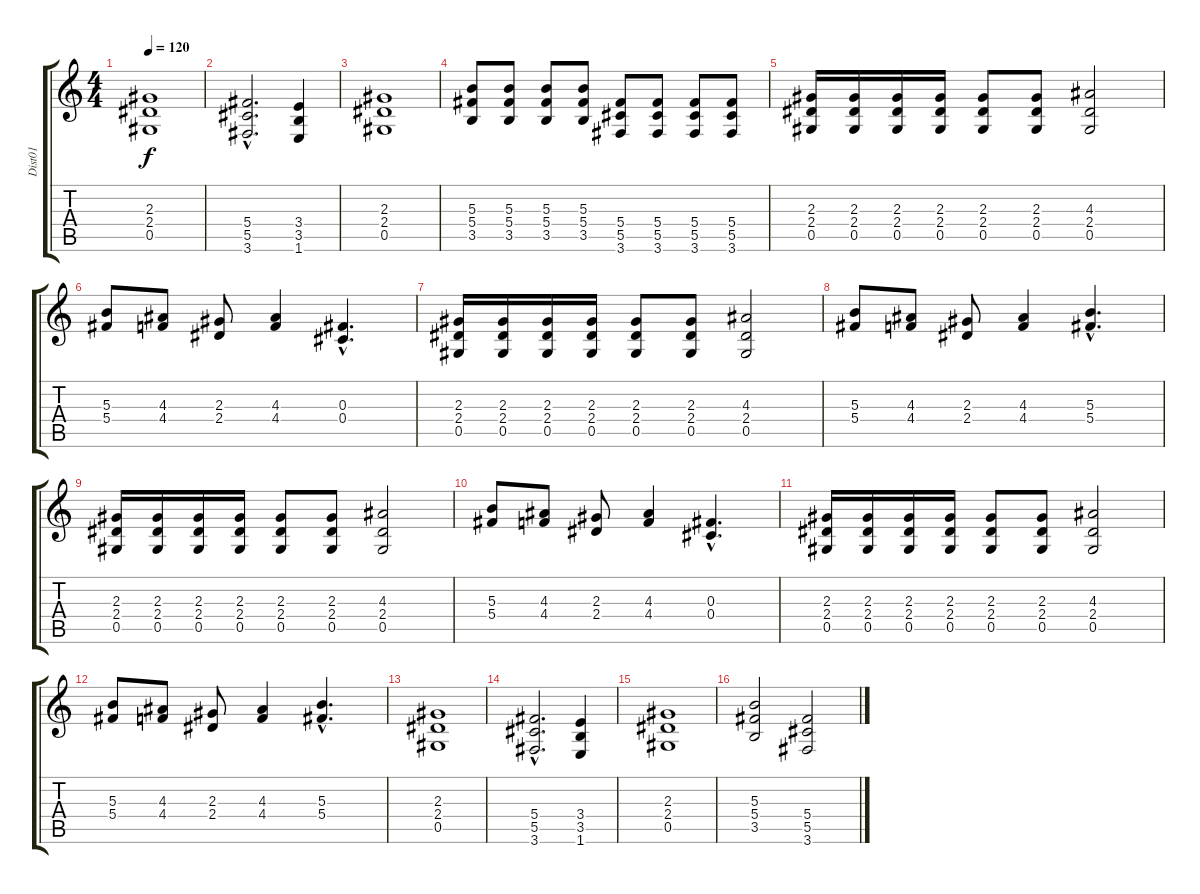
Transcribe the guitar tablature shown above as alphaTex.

\track ("Dist01" "Dist01") {instrument distortionguitar}
\staff {score tabs}
\tuning (Eb4 Bb3 Gb3 Db3 Ab2 Eb2) {hide}
\ts (4 4)
\tempo 120
\clef g2
\ks c
(2.3 2.4 0.5).1{dy f} |
(5.4{hac} 5.5{hac} 3.6{hac}).2{d} (3.4 3.5 1.6).4 |
(2.3 2.4 0.5).1 |
(5.3 5.4 3.5).8 (5.3 5.4 3.5).8 (5.3 5.4 3.5).8 (5.3 5.4 3.5).8 (5.4 5.5 3.6).8 (5.4 5.5 3.6).8 (5.4 5.5 3.6).8 (5.4 5.5 3.6).8 |
(2.3 2.4 0.5).16 (2.3 2.4 0.5).16 (2.3 2.4 0.5).16 (2.3 2.4 0.5).16 (2.3 2.4 0.5).8 (2.3 2.4 0.5).8 (4.3 2.4 0.5).2 |
(5.3 5.4).8 (4.3 4.4).8 (2.3 2.4).8 (4.3 4.4).4 (0.3{hac} 0.4{hac}).4{d} |
(2.3 2.4 0.5).16 (2.3 2.4 0.5).16 (2.3 2.4 0.5).16 (2.3 2.4 0.5).16 (2.3 2.4 0.5).8 (2.3 2.4 0.5).8 (4.3 2.4 0.5).2 |
(5.3 5.4).8 (4.3 4.4).8 (2.3 2.4).8 (4.3 4.4).4 (5.3{hac} 5.4{hac}).4{d} |
(2.3 2.4 0.5).16 (2.3 2.4 0.5).16 (2.3 2.4 0.5).16 (2.3 2.4 0.5).16 (2.3 2.4 0.5).8 (2.3 2.4 0.5).8 (4.3 2.4 0.5).2 |
(5.3 5.4).8 (4.3 4.4).8 (2.3 2.4).8 (4.3 4.4).4 (0.3{hac} 0.4{hac}).4{d} |
(2.3 2.4 0.5).16 (2.3 2.4 0.5).16 (2.3 2.4 0.5).16 (2.3 2.4 0.5).16 (2.3 2.4 0.5).8 (2.3 2.4 0.5).8 (4.3 2.4 0.5).2 |
(5.3 5.4).8 (4.3 4.4).8 (2.3 2.4).8 (4.3 4.4).4 (5.3{hac} 5.4{hac}).4{d} |
(2.3 2.4 0.5).1 |
(5.4{hac} 5.5{hac} 3.6{hac}).2{d} (3.4 3.5 1.6).4 |
(2.3 2.4 0.5).1 |
(5.3 5.4 3.5).2 (5.4 5.5 3.6).2
